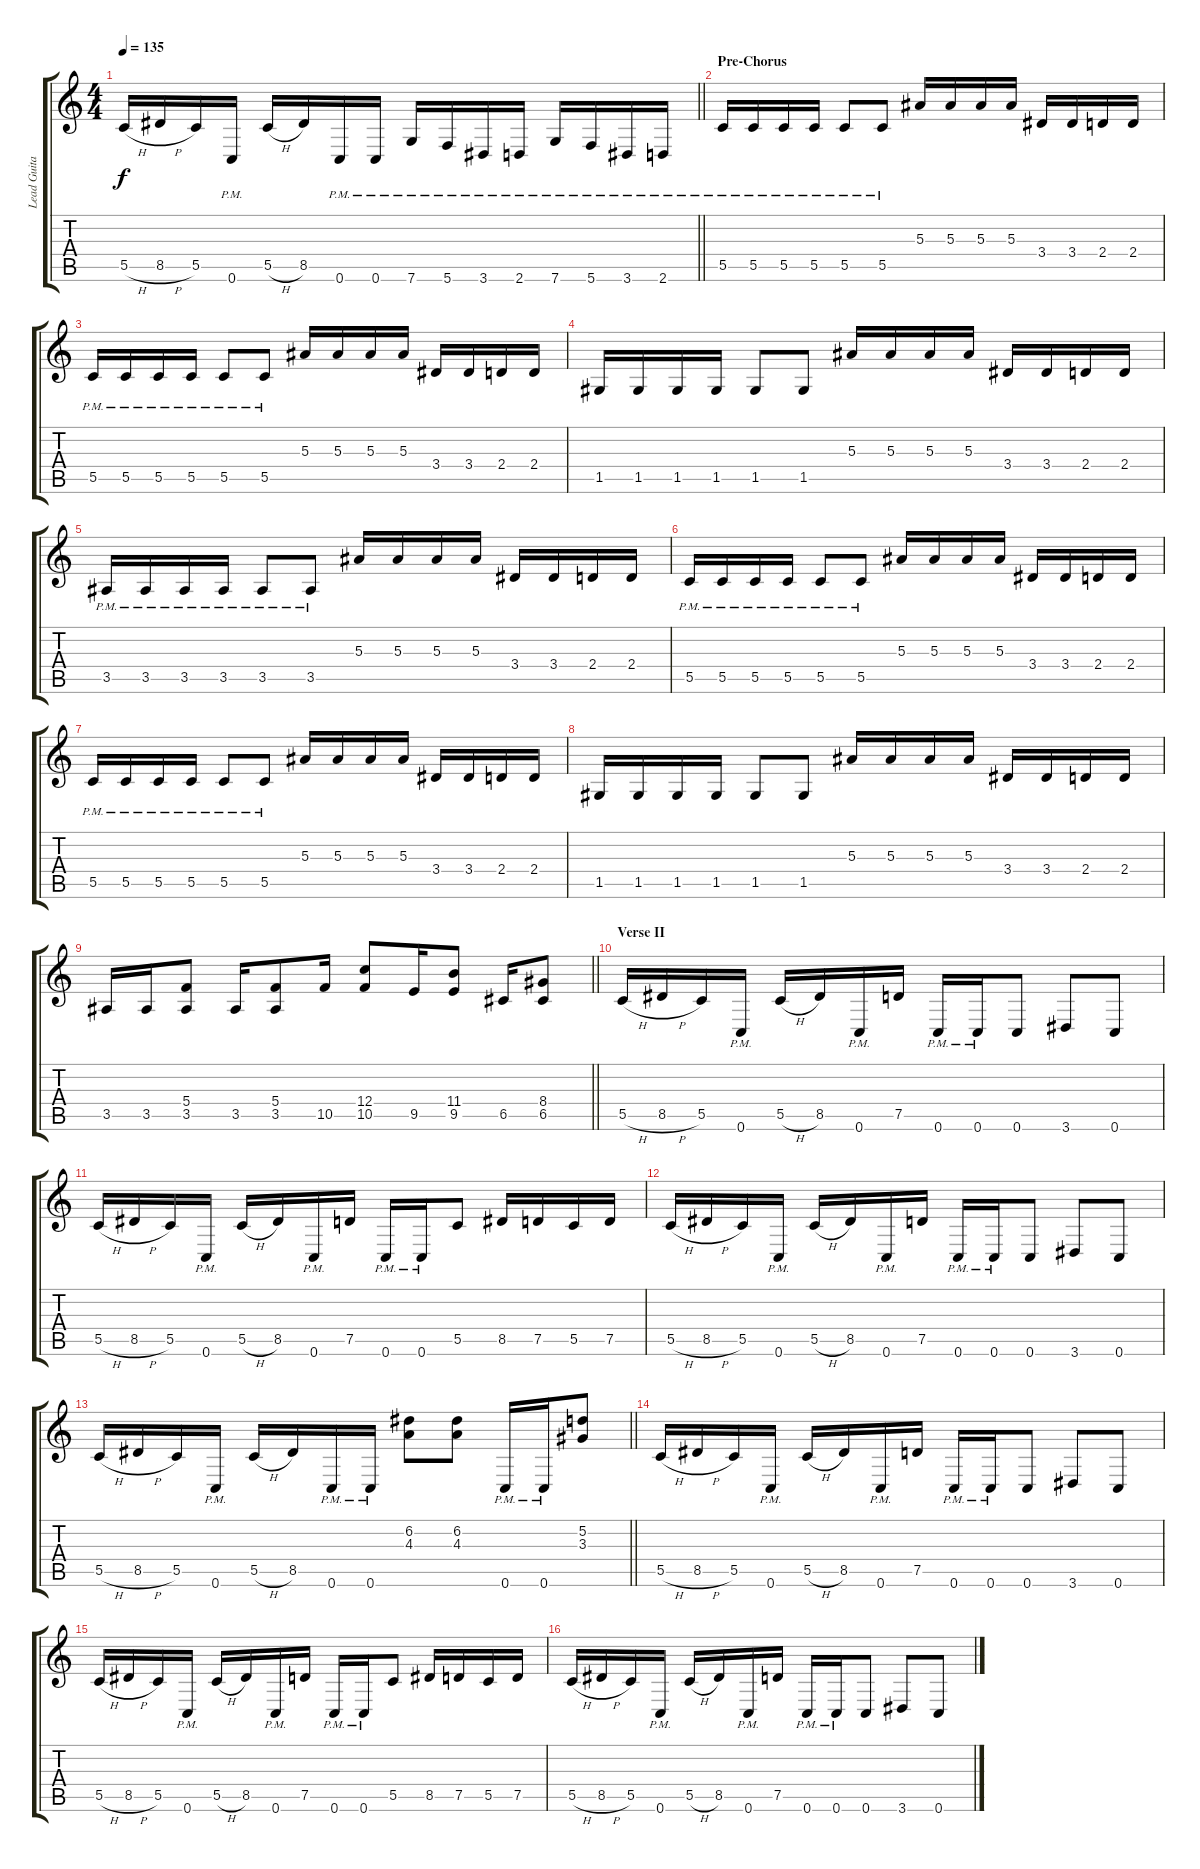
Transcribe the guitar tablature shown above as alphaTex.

\track ("Lead Guitar" "Lead Guita") {instrument distortionguitar}
\staff {score tabs}
\tuning (D4 A3 F3 C3 G2 C2) {hide}
\ts (4 4)
\tempo 135
\clef g2
\barLineRight lightlight
\ks c
5.5{h}.16{dy f} 8.5{h}.16 5.5.16 0.6{pm}.16 5.5{h}.16 8.5.16 0.6{pm}.16 0.6{pm}.16 7.6{pm}.16 5.6{pm}.16 3.6{pm}.16 2.6{pm}.16 7.6{pm}.16 5.6{pm}.16 3.6{pm}.16 2.6{pm}.16 |
\section ("" "Pre-Chorus")
5.5{pm}.16 5.5{pm}.16 5.5{pm}.16 5.5{pm}.16 5.5{pm}.8 5.5{pm}.8 5.3.16 5.3.16 5.3.16 5.3.16 3.4.16 3.4.16 2.4.16 2.4.16 |
5.5{pm}.16 5.5{pm}.16 5.5{pm}.16 5.5{pm}.16 5.5{pm}.8 5.5{pm}.8 5.3.16 5.3.16 5.3.16 5.3.16 3.4.16 3.4.16 2.4.16 2.4.16 |
1.5.16 1.5.16 1.5.16 1.5.16 1.5.8 1.5.8 5.3.16 5.3.16 5.3.16 5.3.16 3.4.16 3.4.16 2.4.16 2.4.16 |
3.5{pm}.16 3.5{pm}.16 3.5{pm}.16 3.5{pm}.16 3.5{pm}.8 3.5{pm}.8 5.3.16 5.3.16 5.3.16 5.3.16 3.4.16 3.4.16 2.4.16 2.4.16 |
5.5{pm}.16 5.5{pm}.16 5.5{pm}.16 5.5{pm}.16 5.5{pm}.8 5.5{pm}.8 5.3.16 5.3.16 5.3.16 5.3.16 3.4.16 3.4.16 2.4.16 2.4.16 |
5.5{pm}.16 5.5{pm}.16 5.5{pm}.16 5.5{pm}.16 5.5{pm}.8 5.5{pm}.8 5.3.16 5.3.16 5.3.16 5.3.16 3.4.16 3.4.16 2.4.16 2.4.16 |
1.5.16 1.5.16 1.5.16 1.5.16 1.5.8 1.5.8 5.3.16 5.3.16 5.3.16 5.3.16 3.4.16 3.4.16 2.4.16 2.4.16 |
\barLineRight lightlight
3.5.16 3.5.16 (5.4 3.5).8 3.5.16 (5.4 3.5).8 10.5.16 (12.4 10.5).8 9.5.16 (11.4 9.5).8 6.5.16 (8.4 6.5).8 |
\section ("" "Verse II")
5.5{h}.16 8.5{h}.16 5.5.16 0.6{pm}.16 5.5{h}.16 8.5.16 0.6{pm}.16 7.5.16 0.6{pm}.16 0.6{pm}.16 0.6.8 3.6.8 0.6.8 |
5.5{h}.16 8.5{h}.16 5.5.16 0.6{pm}.16 5.5{h}.16 8.5.16 0.6{pm}.16 7.5.16 0.6{pm}.16 0.6{pm}.16 5.5.8 8.5.16 7.5.16 5.5.16 7.5.16 |
5.5{h}.16 8.5{h}.16 5.5.16 0.6{pm}.16 5.5{h}.16 8.5.16 0.6{pm}.16 7.5.16 0.6{pm}.16 0.6{pm}.16 0.6.8 3.6.8 0.6.8 |
\barLineRight lightlight
5.5{h}.16 8.5{h}.16 5.5.16 0.6{pm}.16 5.5{h}.16 8.5.16 0.6{pm}.16 0.6{pm}.16 (6.2 4.3).8 (6.2 4.3).8 0.6{pm}.16 0.6{pm}.16 (5.2 3.3).8 |
5.5{h}.16 8.5{h}.16 5.5.16 0.6{pm}.16 5.5{h}.16 8.5.16 0.6{pm}.16 7.5.16 0.6{pm}.16 0.6{pm}.16 0.6.8 3.6.8 0.6.8 |
5.5{h}.16 8.5{h}.16 5.5.16 0.6{pm}.16 5.5{h}.16 8.5.16 0.6{pm}.16 7.5.16 0.6{pm}.16 0.6{pm}.16 5.5.8 8.5.16 7.5.16 5.5.16 7.5.16 |
5.5{h}.16 8.5{h}.16 5.5.16 0.6{pm}.16 5.5{h}.16 8.5.16 0.6{pm}.16 7.5.16 0.6{pm}.16 0.6{pm}.16 0.6.8 3.6.8 0.6.8
